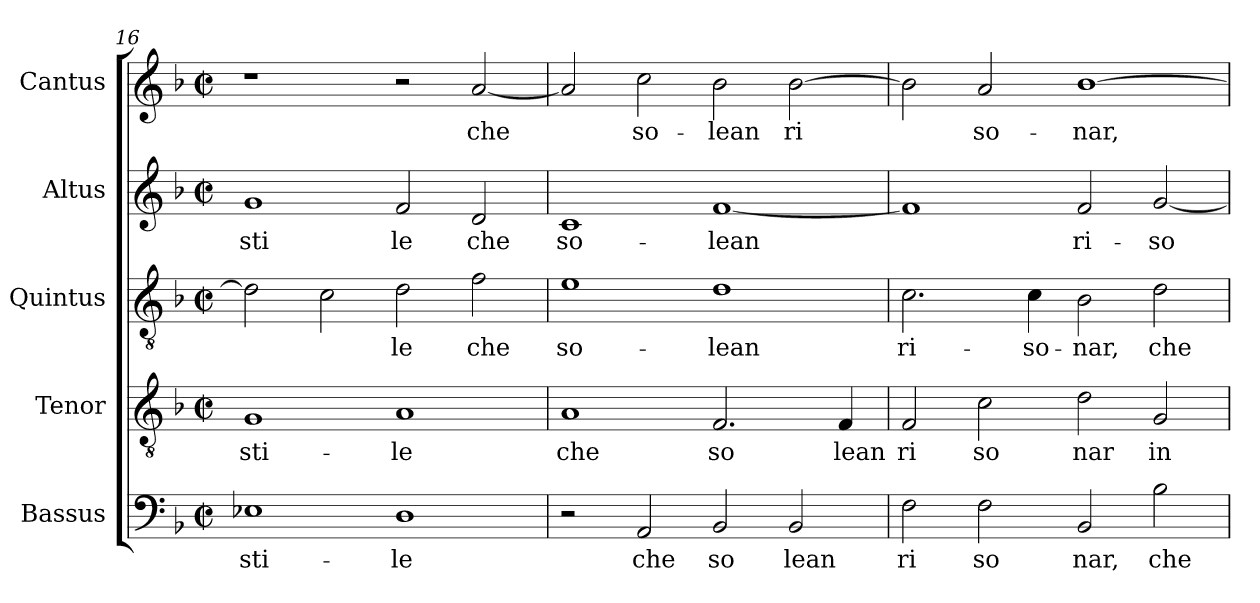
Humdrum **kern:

**kern	**text	**kern	**text	**kern	**text	**kern	**text	**kern	**text
*part5	*part5	*part4	*part4	*part3	*part3	*part2	*part2	*part1	*part1
*staff5	*staff5	*staff4	*staff4	*staff3	*staff3	*staff2	*staff2	*staff1	*staff1
*I"Bassus	*	*I"Tenor	*	*I"Quintus	*	*I"Altus	*	*I"Cantus	*
*clefF4	*	*clefGv2	*	*clefGv2	*	*clefG2	*	*clefG2	*
*k[b-]	*	*k[b-]	*	*k[b-]	*	*k[b-]	*	*k[b-]	*
*F:	*	*F:	*	*F:	*	*F:	*	*F:	*
*M2/2	*	*M2/2	*	*M2/2	*	*M2/2	*	*M2/2	*
*met(c|)	*	*met(c|)	*	*met(c|)	*	*met(c|)	*	*met(c|)	*
=16	=16	=16	=16	=16	=16	=16	=16	=16	=16
!	!LO:LY:b:cj	!	!LO:LY:b:cj	!	!LO:LY:b:cj	!	!LO:LY:b:cj	!	!
1E-X	sti-	1G	sti-	2d\]	--	1g	sti	1r	.
!	!	!	!	!	!LO:LY:b:cj	!	!	!	!
.	.	.	.	2c\	--	.	.	.	.
!	!LO:LY:b:cj	!	!LO:LY:b:cj	!	!LO:LY:b:cj	!	!LO:LY:b:cj	!	!
1D	-le	1A	-le	2d\	-le	2f/	le	2r	.
!	!	!	!	!	!LO:LY:b:cj	!	!LO:LY:b:cj	!	!LO:LY:b:cj
.	.	.	.	2f\	che	2d/	che	[<2a/	che
!!LO:LB:g=z
=17	=17	=17	=17	=17	=17	=17	=17	=17	=17
!	!	!	!LO:LY:b:cj	!	!LO:LY:b:cj	!	!LO:LY:b:cj	!	!LO:LY:b:cj
2r	.	1A	che	1e	so-	1c	so-	2a/]	.
!	!LO:LY:b:cj	!	!	!	!	!	!	!	!LO:LY:b:cj
2AA/	che	.	.	.	.	.	.	2cc\	so-
!	!LO:LY:b:cj	!	!LO:LY:b:cj	!	!LO:LY:b:cj	!	!LO:LY:b:cj	!	!LO:LY:b:cj
2BB-/	so	2.F/	so	1d	-lean	[<1f	-lean	2b-\	-lean
!	!LO:LY:b:cj	!	!	!	!	!	!	!	!LO:LY:b:cj
2BB-/	lean	.	.	.	.	.	.	[>2b-\	ri-
!	!	!	!LO:LY:b:cj	!	!	!	!	!	!
.	.	4F/	lean	.	.	.	.	.	.
=18	=18	=18	=18	=18	=18	=18	=18	=18	=18
!	!LO:LY:b:cj	!	!LO:LY:b:cj	!	!LO:LY:b:cj	!	!LO:LY:b:cj	!	!LO:LY:b:cj
2F\	ri	2F/	ri	2.c\	ri-	1f]	.	2b-\]	--
!	!LO:LY:b:cj	!	!LO:LY:b:cj	!	!	!	!	!	!LO:LY:b:cj
2F\	so	2c\	so	.	.	.	.	2a/	-so-
!	!	!	!	!	!LO:LY:b:cj	!	!	!	!
.	.	.	.	4c\	-so-	.	.	.	.
!	!LO:LY:b:cj	!	!LO:LY:b:cj	!	!LO:LY:b:cj	!	!LO:LY:b:cj	!	!LO:LY:b:cj
2BB-/	nar,	2d\	nar	2B-\	-nar,	2f/	ri-	[>1b-	-nar,
!	!LO:LY:b:cj	!	!LO:LY:b:cj	!	!LO:LY:b:cj	!	!LO:LY:b:cj	!	!
2B-\	che	2G/	in	2d\	che	[<2g/	-so-	.	.
=	=	=	=	=	=	=	=	=	=
*-	*-	*-	*-	*-	*-	*-	*-	*-	*-
